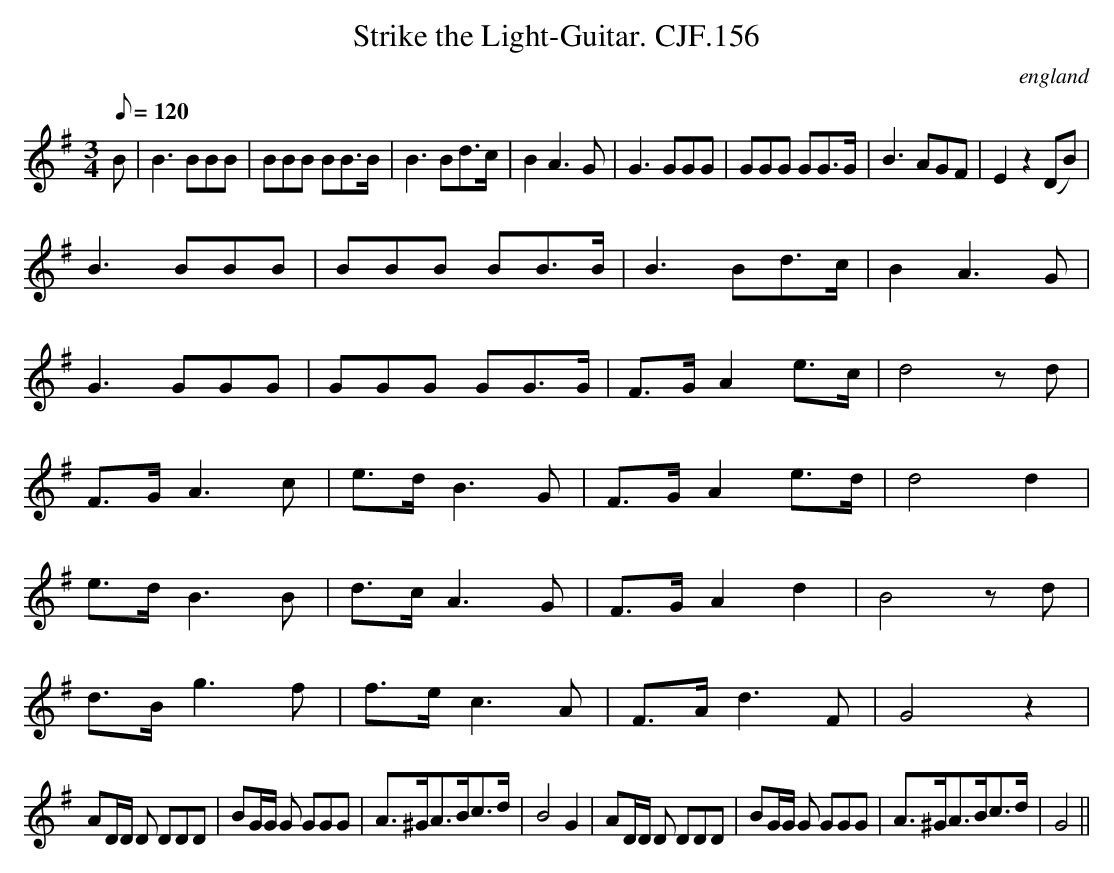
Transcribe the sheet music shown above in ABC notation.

X:1
T:Strike the Light-Guitar. CJF.156
O:england
M:3/4
L:1/8
Q:120
K:G
B|B3BBB|BBB BB>B|B3Bd>c|B2A3G|\
G3GGG|GGG GG>G|B3AGF|E2z2(DB)|
B3BBB|BBB BB>B|B3Bd>c|B2A3G|
G3GGG|\GGG GG>G|F>GA2e>6c|hd4zd|
F>GA3c|e>dB3G|F>GA2e>d|d4d2|
e>dB3B|d>cA3G|F>GA2d2|\B4zd|
d>Bg3f|f>ec3A|F>Ad3F|G4z2|
AD/D/ D DDD|BG/G/ G GGG|A>^GA>Bc>d|\
B4G2|AD/D/ D DDD|BG/G/ G GGhG|A>^GA>Bc>d|G4||
